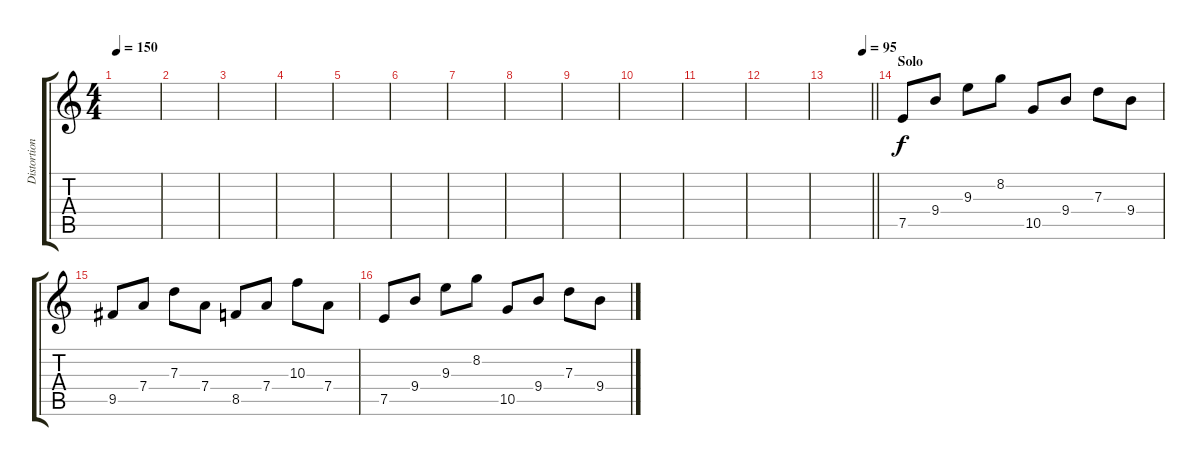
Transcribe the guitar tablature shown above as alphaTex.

\track ("Distortion 2" "Distortion") {instrument distortionguitar}
\staff {score tabs}
\tuning (E4 B3 G3 D3 A2 E2) {hide}
\ts (4 4)
\tempo 150
\clef g2
\ks c
|
|
|
|
|
|
|
|
|
|
|
|
\tempo (95 0.8125)
\barLineRight lightlight
|
\section ("" "Solo")
7.5.8 9.4.8 9.3.8 8.2.8 10.5.8 9.4.8 7.3.8 9.4.8 |
9.5.8 7.4.8 7.3.8 7.4.8 8.5.8 7.4.8 10.3.8 7.4.8 |
7.5.8 9.4.8 9.3.8 8.2.8 10.5.8 9.4.8 7.3.8 9.4.8
